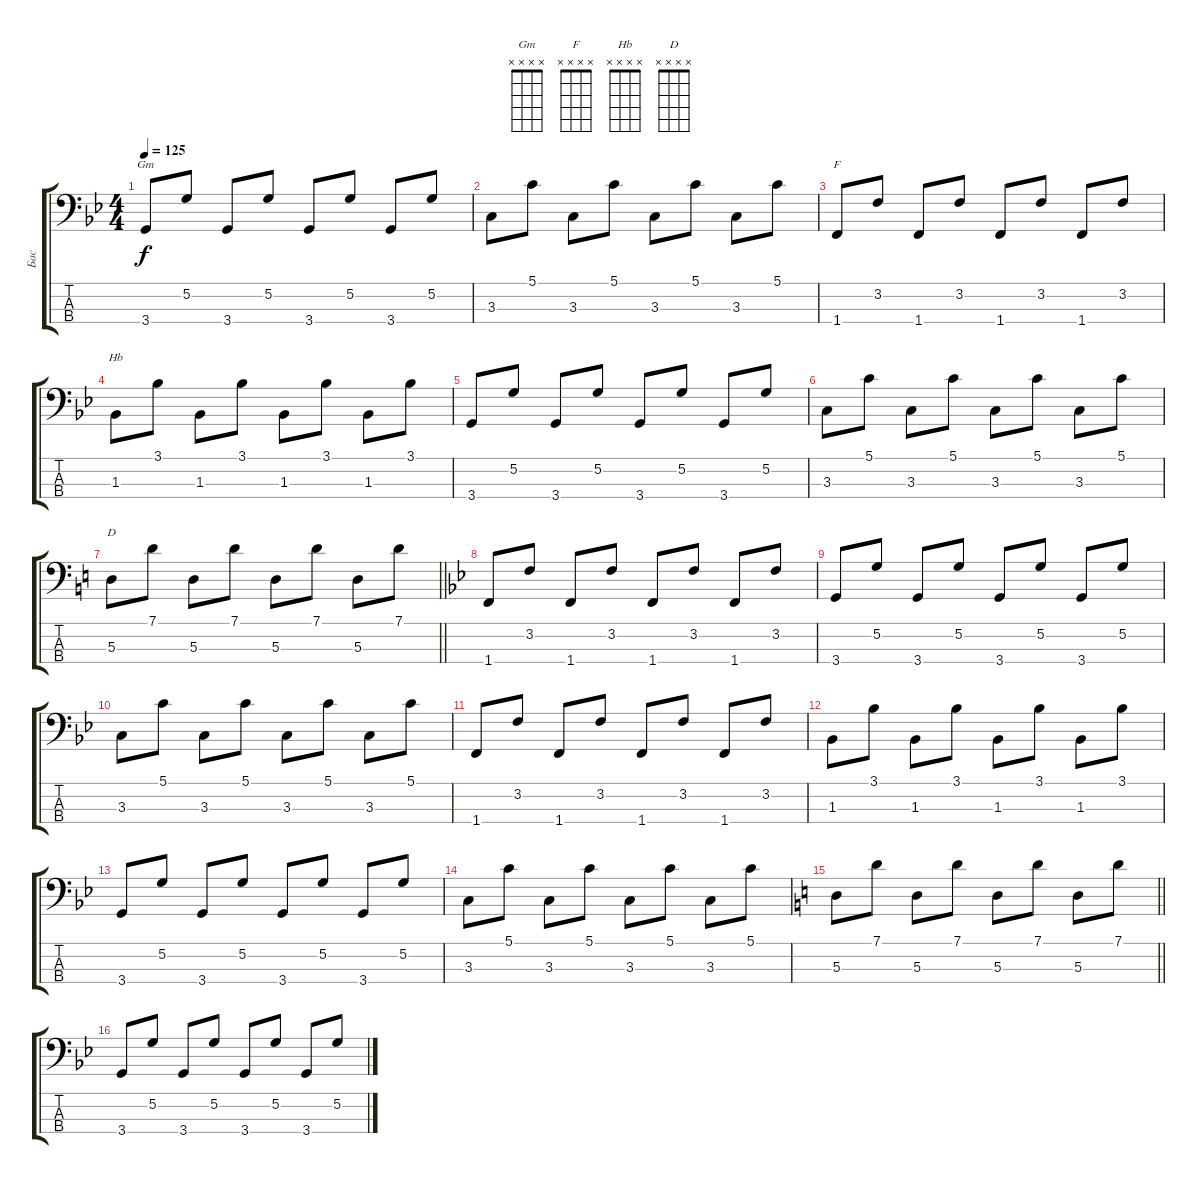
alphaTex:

\track ("Бас" "Бас") {instrument slapbass1}
\staff {score tabs}
\tuning (G2 D2 A1 E1) {hide}
\chord ("Gm" x x x x)
\chord ("F" x x x x)
\chord ("Hb" x x x x)
\chord ("D" x x x x)
\ts (4 4)
\tempo 125
\clef f4
\ks bb
3.4.8{ch "Gm" dy f} 5.2.8 3.4.8 5.2.8 3.4.8 5.2.8 3.4.8 5.2.8 |
3.3.8 5.1.8 3.3.8 5.1.8 3.3.8 5.1.8 3.3.8 5.1.8 |
1.4.8{ch "F"} 3.2.8 1.4.8 3.2.8 1.4.8 3.2.8 1.4.8 3.2.8 |
1.3.8{ch "Hb"} 3.1.8 1.3.8 3.1.8 1.3.8 3.1.8 1.3.8 3.1.8 |
3.4.8 5.2.8 3.4.8 5.2.8 3.4.8 5.2.8 3.4.8 5.2.8 |
3.3.8 5.1.8 3.3.8 5.1.8 3.3.8 5.1.8 3.3.8 5.1.8 |
\barLineRight lightlight
\ks c
5.3.8{ch "D"} 7.1.8 5.3.8 7.1.8 5.3.8 7.1.8 5.3.8 7.1.8 |
\ks bb
1.4.8 3.2.8 1.4.8 3.2.8 1.4.8 3.2.8 1.4.8 3.2.8 |
3.4.8 5.2.8 3.4.8 5.2.8 3.4.8 5.2.8 3.4.8 5.2.8 |
3.3.8 5.1.8 3.3.8 5.1.8 3.3.8 5.1.8 3.3.8 5.1.8 |
1.4.8 3.2.8 1.4.8 3.2.8 1.4.8 3.2.8 1.4.8 3.2.8 |
1.3.8 3.1.8 1.3.8 3.1.8 1.3.8 3.1.8 1.3.8 3.1.8 |
3.4.8 5.2.8 3.4.8 5.2.8 3.4.8 5.2.8 3.4.8 5.2.8 |
3.3.8 5.1.8 3.3.8 5.1.8 3.3.8 5.1.8 3.3.8 5.1.8 |
\barLineRight lightlight
\ks c
5.3.8 7.1.8 5.3.8 7.1.8 5.3.8 7.1.8 5.3.8 7.1.8 |
\ks bb
3.4.8 5.2.8 3.4.8 5.2.8 3.4.8 5.2.8 3.4.8 5.2.8
